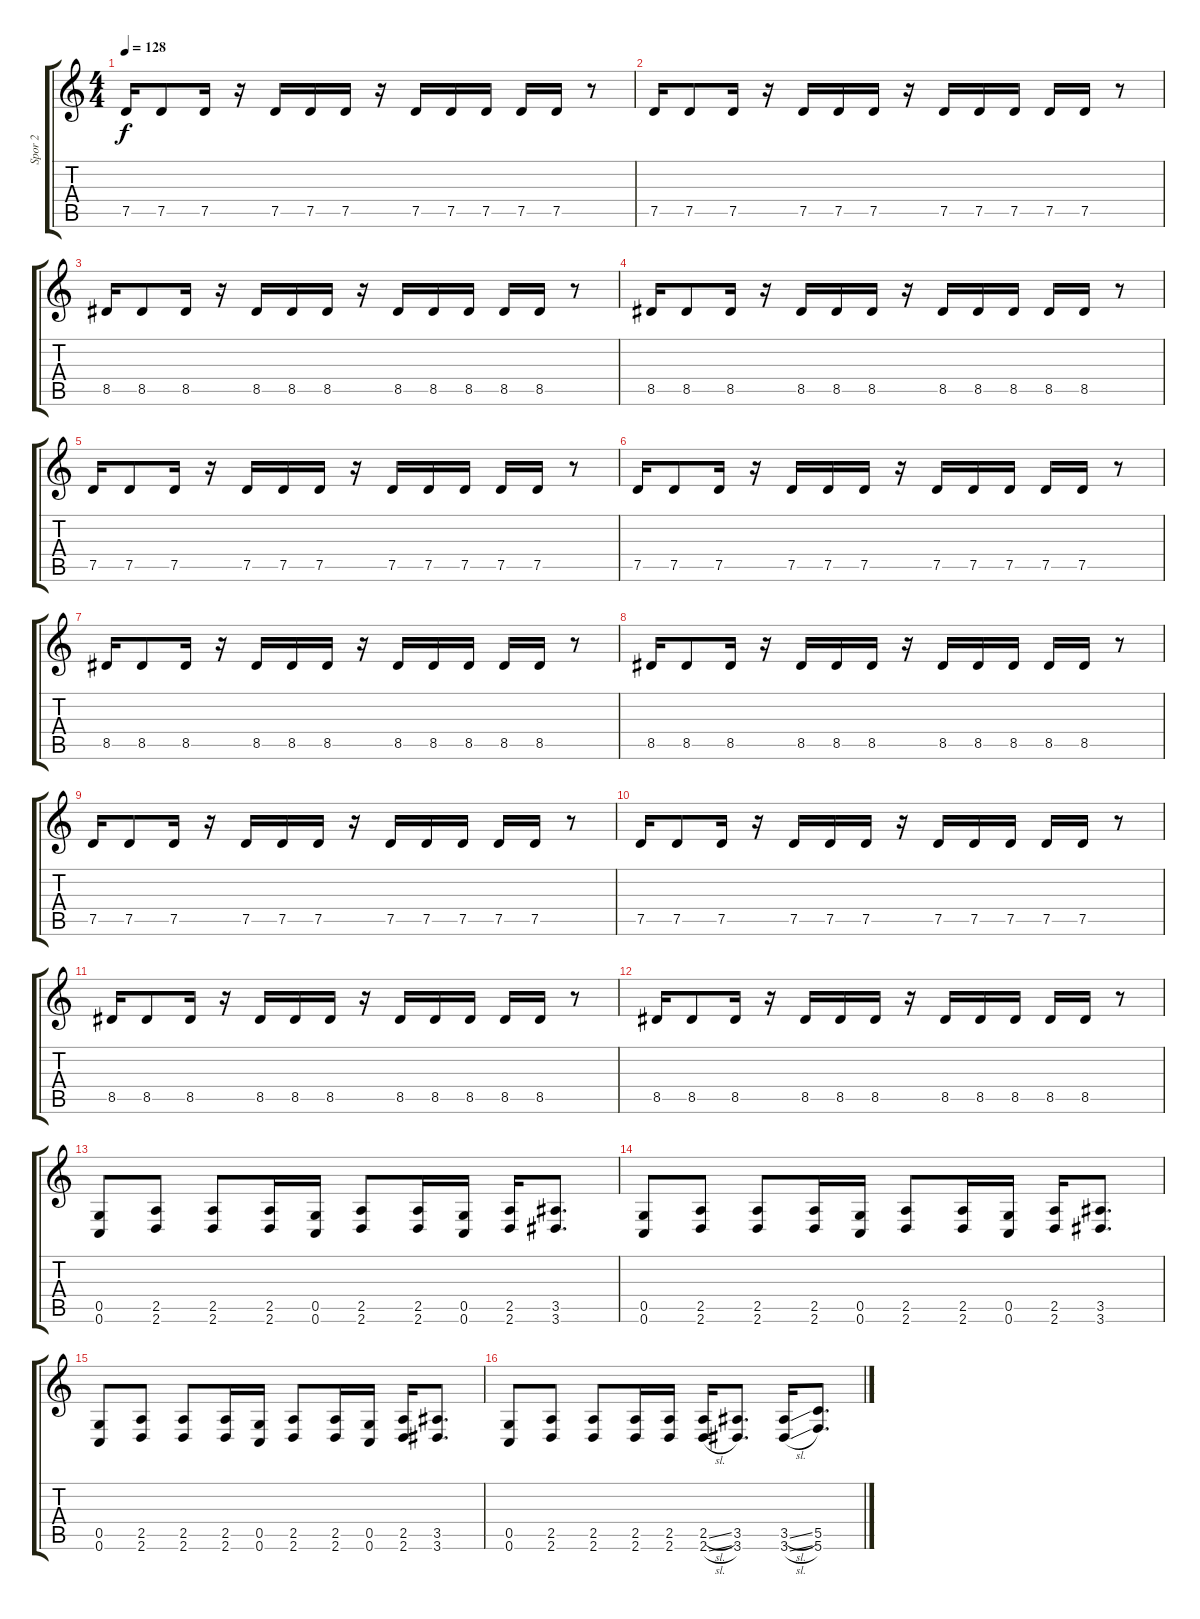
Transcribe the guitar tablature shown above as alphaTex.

\track ("Spor 2" "Spor 2") {instrument distortionguitar}
\staff {score tabs}
\tuning (D4 A3 F3 C3 G2 C2) {hide}
\ts (4 4)
\tempo 128
\clef g2
\ks c
7.5.16{dy f} 7.5.8 7.5.16 r.16 7.5.16 7.5.16 7.5.16 r.16 7.5.16 7.5.16 7.5.16 7.5.16 7.5.16 r.8 |
7.5.16 7.5.8 7.5.16 r.16 7.5.16 7.5.16 7.5.16 r.16 7.5.16 7.5.16 7.5.16 7.5.16 7.5.16 r.8 |
8.5.16 8.5.8 8.5.16 r.16 8.5.16 8.5.16 8.5.16 r.16 8.5.16 8.5.16 8.5.16 8.5.16 8.5.16 r.8 |
8.5.16 8.5.8 8.5.16 r.16 8.5.16 8.5.16 8.5.16 r.16 8.5.16 8.5.16 8.5.16 8.5.16 8.5.16 r.8 |
7.5.16 7.5.8 7.5.16 r.16 7.5.16 7.5.16 7.5.16 r.16 7.5.16 7.5.16 7.5.16 7.5.16 7.5.16 r.8 |
7.5.16 7.5.8 7.5.16 r.16 7.5.16 7.5.16 7.5.16 r.16 7.5.16 7.5.16 7.5.16 7.5.16 7.5.16 r.8 |
8.5.16 8.5.8 8.5.16 r.16 8.5.16 8.5.16 8.5.16 r.16 8.5.16 8.5.16 8.5.16 8.5.16 8.5.16 r.8 |
8.5.16 8.5.8 8.5.16 r.16 8.5.16 8.5.16 8.5.16 r.16 8.5.16 8.5.16 8.5.16 8.5.16 8.5.16 r.8 |
7.5.16 7.5.8 7.5.16 r.16 7.5.16 7.5.16 7.5.16 r.16 7.5.16 7.5.16 7.5.16 7.5.16 7.5.16 r.8 |
7.5.16 7.5.8 7.5.16 r.16 7.5.16 7.5.16 7.5.16 r.16 7.5.16 7.5.16 7.5.16 7.5.16 7.5.16 r.8 |
8.5.16 8.5.8 8.5.16 r.16 8.5.16 8.5.16 8.5.16 r.16 8.5.16 8.5.16 8.5.16 8.5.16 8.5.16 r.8 |
8.5.16 8.5.8 8.5.16 r.16 8.5.16 8.5.16 8.5.16 r.16 8.5.16 8.5.16 8.5.16 8.5.16 8.5.16 r.8 |
(0.5 0.6).8 (2.5 2.6).8 (2.5 2.6).8 (2.5 2.6).16 (0.5 0.6).16 (2.5 2.6).8 (2.5 2.6).16 (0.5 0.6).16 (2.5 2.6).16 (3.5 3.6).8{d} |
(0.5 0.6).8 (2.5 2.6).8 (2.5 2.6).8 (2.5 2.6).16 (0.5 0.6).16 (2.5 2.6).8 (2.5 2.6).16 (0.5 0.6).16 (2.5 2.6).16 (3.5 3.6).8{d} |
(0.5 0.6).8 (2.5 2.6).8 (2.5 2.6).8 (2.5 2.6).16 (0.5 0.6).16 (2.5 2.6).8 (2.5 2.6).16 (0.5 0.6).16 (2.5 2.6).16 (3.5 3.6).8{d} |
(0.5 0.6).8 (2.5 2.6).8 (2.5 2.6).8 (2.5 2.6).16 (2.5 2.6).16 (2.5{sl} 2.6{sl}).16 (3.5 3.6).8{d} (3.5{sl} 3.6{sl}).16 (5.5 5.6).8{d}
